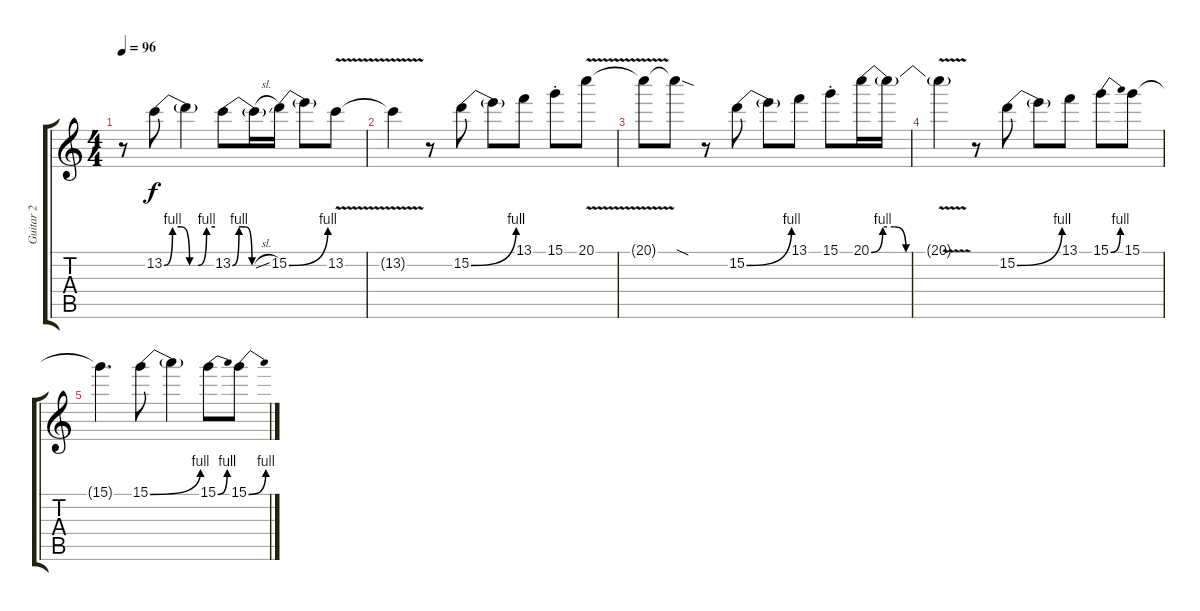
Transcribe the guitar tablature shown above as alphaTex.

\track ("Guitar 2" "Guitar 2") {instrument electricguitarjazz}
\staff {score tabs}
\tuning (E4 B3 G3 D3 A2 E2) {hide}
\ts (4 4)
\tempo 96
\clef g2
\ks c
r.8{dy f} 13.2{be (custom 0 0 10 4 20 4 30 0 40 0 50 4 60 4)}.8 13.2{t}.4 13.2{be (custom 0 0 10 4 20 4 30 0 60 0)}.8 13.2{sl t}.16 15.2{be (bend 0 0 60 4)}.16 15.2{t}.8 13.2{v}.8 |
13.2{t}.4 r.8 15.2{be (bend 0 0 60 4)}.8 15.2{t}.8 13.1.8 15.1{st}.8 20.1{v}.8 |
20.1{t}.8 20.1{sod t}.8 r.8 15.2{be (bend 0 0 60 4)}.8 15.2{t}.8 13.1.8 15.1{st}.8 20.1{be (custom 0 0 10 4 20 4 30 0 60 0)}.16 20.1{t}.16 |
20.1{v t}.4 r.8 15.2{be (bend 0 0 60 4)}.8 15.2{t}.8 13.1.8 15.1{be (bend 0 0 60 4)}.8 15.1.8 |
15.1{t}.4{d} 15.1{be (bend 0 0 60 4)}.8 15.1{t}.4 15.1{be (bend 0 0 60 4)}.8 15.1{be (bend 0 0 60 4)}.8
